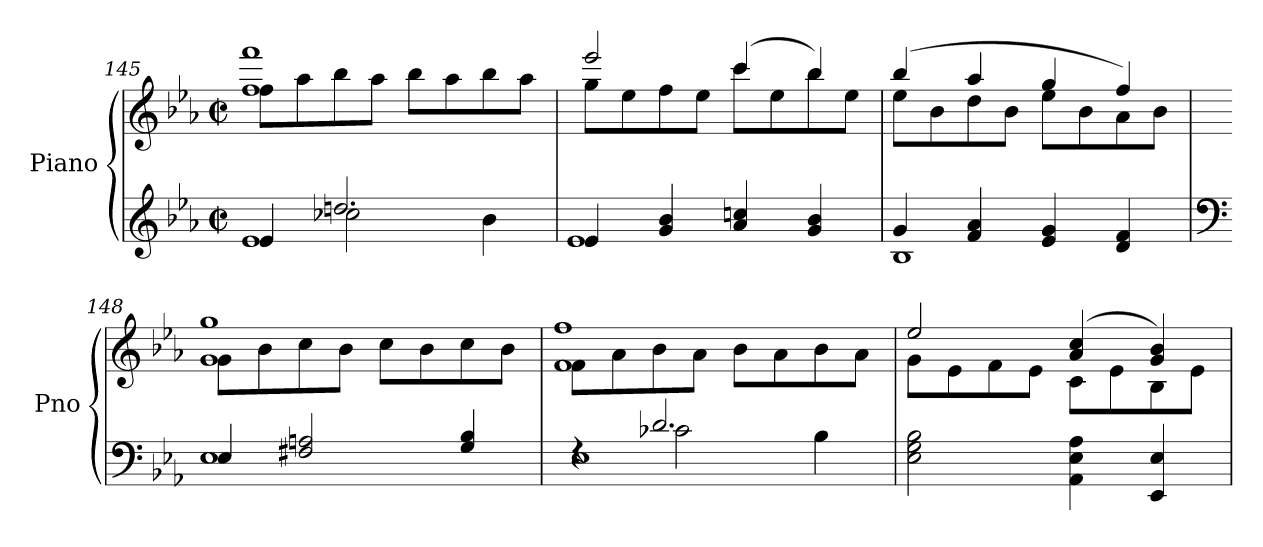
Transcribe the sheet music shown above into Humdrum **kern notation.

**kern	**kern	**dynam
*part1	*part1	*part1
*staff2	*staff1	*staff1/2
*I"Piano	*	*
*I'Pno	*	*
*clefG2	*clefG2	*
*k[b-e-a-]	*k[b-e-a-]	*
*M4/4	*M4/4	*
*met(c|)	*met(c|)	*
=145	=145	=145
*^	*^	*
*	*^	*	*	*
4e-/	1e-	4ryy	8ff\L	1ff 1fff	.
.	.	.	8aa-\	.	.
2.ddn/	.	2cc-X\	8bb-\	.	.
.	.	.	8aa-\J	.	.
.	.	.	8bb-\L	.	.
.	.	.	8aa-\	.	.
.	.	4b-\	8bb-\	.	.
.	.	.	8aa-\J	.	.
*	*v	*v	*	*	*
=146	=146	=146	=146	=146
4e-/	1e-	2eee-/	8gg\L	.
.	.	.	8ee-\	.
4g/ 4b-/	.	.	8ff\	.
.	.	.	8ee-\J	.
4a-/ 4ccn/	.	(4ccc/	8ccc\L	.
.	.	.	8ee-\	.
4g/ 4b-/	.	4bb-/)	8bb-\	.
.	.	.	8ee-\J	.
=147	=147	=147	=147	=147
4g/	1B-	(4bb-/	8ee-\L	.
.	.	.	8b-\	.
4f/ 4a-/	.	4aa-/	8dd\	.
.	.	.	8b-\J	.
4e-/ 4g/	.	4gg/	8ee-\L	.
.	.	.	8b-\	.
4d/ 4f/	.	4ff/)	8a-\	.
.	.	.	8b-\J	.
!!LO:LB:g=z	!!
=148	=148	=148	=148	=148
*clefF4	*	*	*	*
!	!	!	!	!LO:DY:b
4E-/	1E-	8g\L	1g 1gg	other-dynamics
.	.	8b-\	.	.
2F#X/ 2An/	.	8cc\	.	.
.	.	8b-\J	.	.
.	.	8cc\L	.	.
.	.	8b-\	.	.
4G/ 4B-/	.	8cc\	.	.
.	.	8b-\J	.	.
!!LO:LB:g=z	!!
=149	=149	=149	=149	=149
*	*^	*	*	*
4rF	1E-	4ryy	8f\L	1f 1ff	.
.	.	.	8a-\	.	.
2.d/	.	2c-X\	8b-\	.	.
.	.	.	8a-\J	.	.
.	.	.	8b-\L	.	.
.	.	.	8a-\	.	.
.	.	4B-\	8b-\	.	.
.	.	.	8a-\J	.	.
*v	*v	*v	*	*	*
=150	=150	=150	=150
2E-\ 2G\ 2B-\	2ee-/	8g\L	.
.	.	8e-\	.
.	.	8f\	.
.	.	8e-\J	.
4AA-\ 4E-\ 4A-\	(4a-/ 4cc/	8c\L	.
.	.	8e-\	.
4EE-/ 4E-/	4g/ 4b-/)	8B-\	.
.	.	8e-\J	.
*	*v	*v	*
=	=	=
*-	*-	*-
